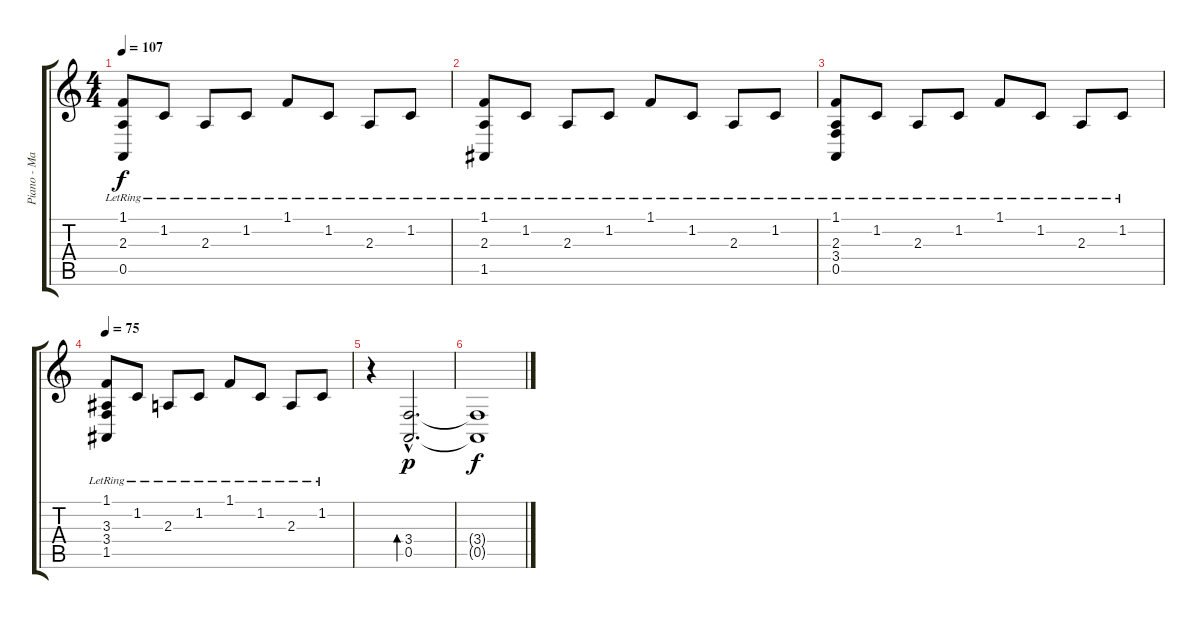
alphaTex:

\track ("Piano - Main Droite" "Piano - Ma") {instrument acousticgrandpiano}
\staff {score tabs}
\tuning (E4 B3 G3 D3 A2 E2) {hide}
\ts (4 4)
\tempo 107
\clef g2
\ks c
(1.1{lr} 2.3{lr} 0.5{lr}).8{dy f} 1.2{lr}.8 2.3{lr}.8 1.2{lr}.8 1.1{lr}.8 1.2{lr}.8 2.3{lr}.8 1.2{lr}.8 |
(1.1{lr} 2.3{lr} 1.5{lr}).8 1.2{lr}.8 2.3{lr}.8 1.2{lr}.8 1.1{lr}.8 1.2{lr}.8 2.3{lr}.8 1.2{lr}.8 |
(1.1{lr} 2.3{lr} 3.4{lr} 0.5{lr}).8 1.2{lr}.8 2.3{lr}.8 1.2{lr}.8 1.1{lr}.8 1.2{lr}.8 2.3{lr}.8 1.2{lr}.8 |
\tempo 75
(1.1{lr} 3.3{lr} 3.4{lr} 1.5{lr}).8 1.2{lr}.8 2.3{lr}.8 1.2{lr}.8 1.1{lr}.8 1.2{lr}.8 2.3{lr}.8 1.2{lr}.8 |
r.4 (3.4{hac} 0.5{hac}).2{d bd 60 dy p} |
(3.4{t} 0.5{t}).1{dy f}
